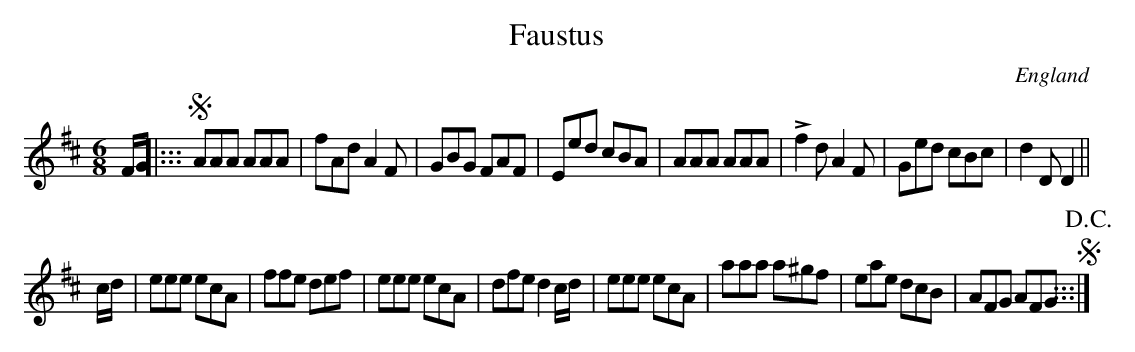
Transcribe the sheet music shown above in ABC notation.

X:1
T:Faustus
L:1/8
M:6/8
O:England
K:D
F/G/ |::: !segno! \
AAA AAA | fAd A2F | GBG FAF | Eed cBA | \
AAA AAA | !accent!f2d A2F | Ged cBc | d2D D2 ||
c/d/ | \
eee ecA | ffe def | eee ecA | dfe d2c/d/ | \
eee ecA | aaa a^gf | eae dcB | AFG AFG !segno! !D.C.! :::|
